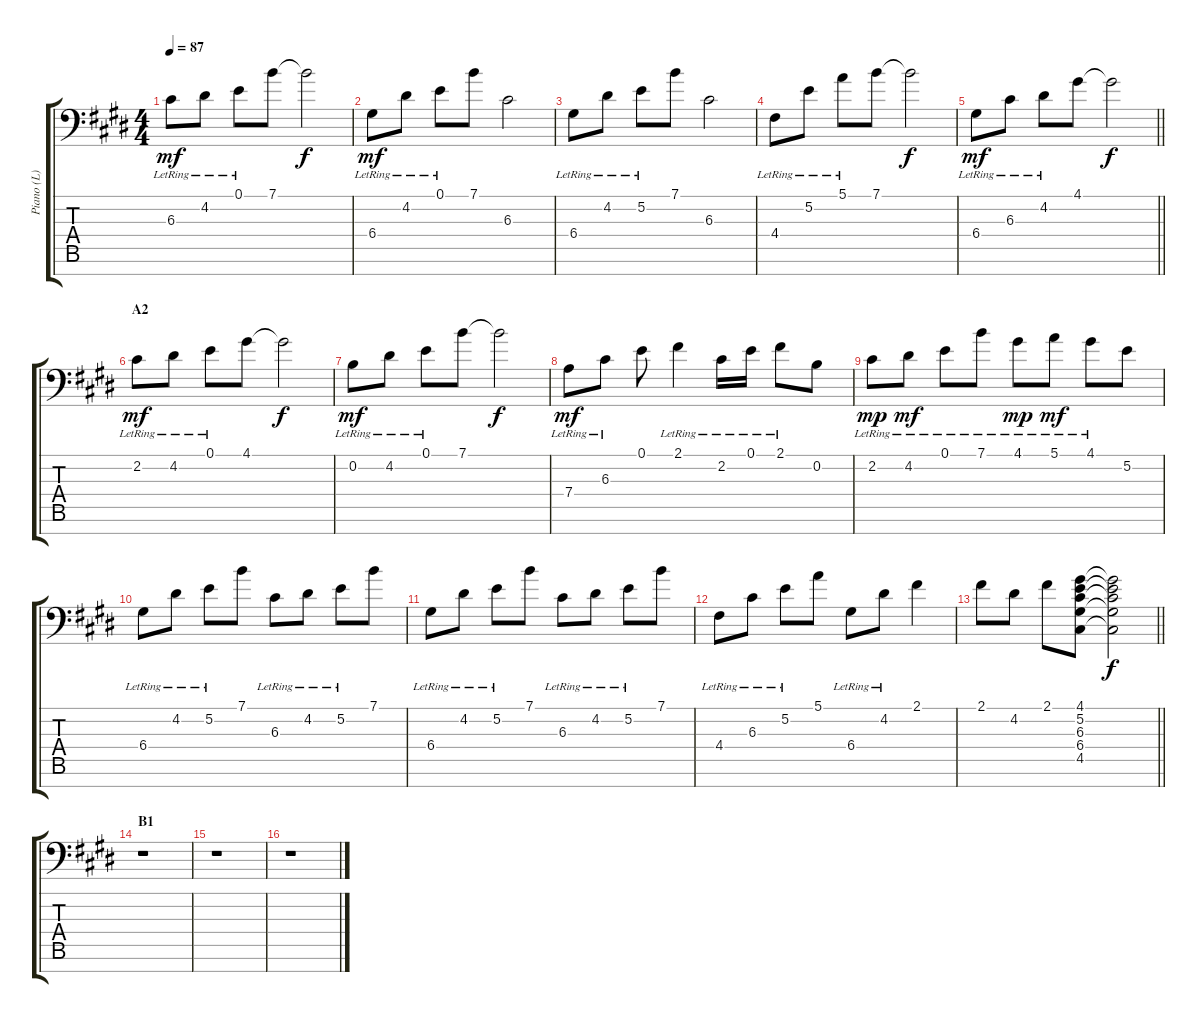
\track ("Piano (L)" "Piano (L)") {instrument acousticgrandpiano}
\staff {score tabs}
\tuning (E4 B3 G3 D3 A2 E2 F1) {hide}
\ts (4 4)
\tempo 87
\clef f4
\ks e
6.3{lr}.8{dy mf} 4.2{lr}.8 0.1{lr}.8 7.1.8 7.1{t}.2{dy f} |
6.4{lr}.8{dy mf} 4.2{lr}.8 0.1{lr}.8 7.1.8 6.3.2 |
6.4{lr}.8 4.2{lr}.8 5.2{lr}.8 7.1.8 6.3.2 |
4.4{lr}.8 5.2{lr}.8 5.1{lr}.8 7.1.8 7.1{t}.2{dy f} |
\barLineRight lightlight
6.4{lr}.8{dy mf} 6.3{lr}.8 4.2{lr}.8 4.1.8 4.1{t}.2{dy f} |
\section ("" "A2")
2.2{lr}.8{dy mf} 4.2{lr}.8 0.1{lr}.8 4.1.8 4.1{t}.2{dy f} |
0.2{lr}.8{dy mf} 4.2{lr}.8 0.1{lr}.8 7.1.8 7.1{t}.2{dy f} |
7.4{lr}.8{dy mf} 6.3{lr}.8 0.1.8 2.1{lr}.4 2.2{lr}.16 0.1{lr}.16 2.1{lr}.8 0.2.8 |
2.2{lr}.8{dy mp} 4.2{lr}.8{dy mf} 0.1{lr}.8 7.1{lr}.8 4.1{lr}.8{dy mp} 5.1{lr}.8{dy mf} 4.1{lr}.8 5.2.8 |
6.4{lr}.8 4.2{lr}.8 5.2{lr}.8 7.1.8 6.3{lr}.8 4.2{lr}.8 5.2{lr}.8 7.1.8 |
6.4{lr}.8 4.2{lr}.8 5.2{lr}.8 7.1.8 6.3{lr}.8 4.2{lr}.8 5.2{lr}.8 7.1.8 |
4.4{lr}.8 6.3{lr}.8 5.2{lr}.8 5.1.8 6.4{lr}.8 4.2{lr}.8 2.1.4 |
\barLineRight lightlight
2.1.8 4.2.8 2.1.8 (4.1 5.2 6.3 6.4 4.5).8 (4.1{t} 5.2{t} 6.3{t} 6.4{t} 4.5{t}).2{dy f} |
\section ("" "B1")
r.1 |
r.1 |
r.1
